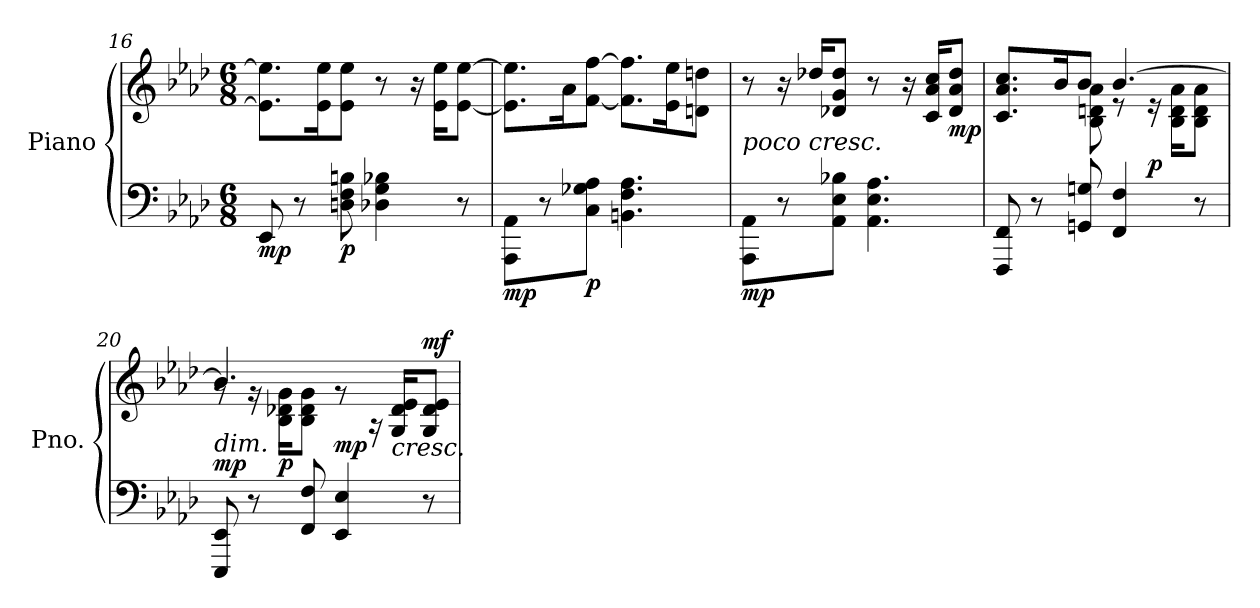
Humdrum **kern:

**kern	**kern	**dynam
*part1	*part1	*part1
*staff2	*staff1	*staff1/2
*I"Piano	*	*
*I'Pno.	*	*
*clefF4	*clefG2	*
*k[b-e-a-d-]	*k[b-e-a-d-]	*
*M6/8	*M6/8	*
=16	=16	=16
!	!	!LO:DY:b=2
8EE-/	8.e-\] 8.ee-\]L	mp
8r	.	.
.	16e-\ 16ee-\K	.
!	!	!LO:DY:b=2
8Dn\ 8F\ 8Bn\	8e-\ 8ee-\J	p
4D-X\ 4G\ 4B-X\	8r	.
.	16r	.
.	16e-\ 16ee-\KL	.
8r	[8e-\ [8ee-\J	.
!!LO:LB:g=z
=17	=17	=17
!	!	!LO:DY:b=2
8AAA-\ 8AA-\L	8.e-\] 8.ee-\]L	mp
8r	.	.
.	16a-\K	.
!	!	!LO:DY:b=2
8C\ 8G-X\ 8A-\J	[8f\ [8ff\J	p
4.BBn\ 4.F\ 4.A-\	8.f\] 8.ff\]L	.
.	16e-\ 16ee-\K	.
.	8dn\ 8ddn\J	.
=18	=18	=18
!LO:TX:a:i:t=poco cresc.	!	!
!	!	!LO:DY:b=2
8AAA-\ 8AA-\L	8r	mp
8r	16r	.
.	16dd-X/KL	.
8AA-\ 8E-\ 8B-X\J	8d-X/ 8g/ 8dd-/J	.
4.AA-\ 4.E-\ 4.A-\	8r	.
.	16r	.
.	16c/ 16a-/ 16cc/KL	.
!	!	!LO:DY:b
.	8d-/ 8a-/ 8dd-/J	mp
=19	=19	=19
*	*^	*
8FFF/ 8FF/	8.c/ 8.a-/ 8.cc/L	4rcyy	.
8r	.	.	.
.	16b-/K	.	.
8GGn/ 8Gn/	8b-/J	8B-\ 8dn\ 8a-\	.
4FF/ 4F/	[4.b-/	8r	.
!	!	!	!LO:DY:b
.	.	16r	p
.	.	16B-\ 16d\ 16a-\KL	.
8r	.	8B-\ 8d\ 8a-\J	.
=20	=20	=20	=20
!LO:TX:a:i:t=dim.	!	!	!
!	!	!	!LO:DY:a=2
8EEE-/ 8EE-/	4.b-/]	8rg	mp
8r	.	16rg	.
!	!	!	!LO:DY:b
.	.	16B-\ 16d-X\ 16g\KL	p
8FF/ 8F/	.	8B-\ 8d-\ 8g\J	.
!	!	!	!LO:DY:a=2
4EE-/ 4E-/	8rg	8reyy	mp
.	16rA	4reyy	.
!	!	!	!LO:HP:b
.	16G/ 16d-/ 16e-/KL	.	<
!	!	!	!LO:DY:a
8r	8G/ 8d-/ 8e-/J	.	mf
*	*v	*v	*
.	.	[
=	=	=
*-	*-	*-
